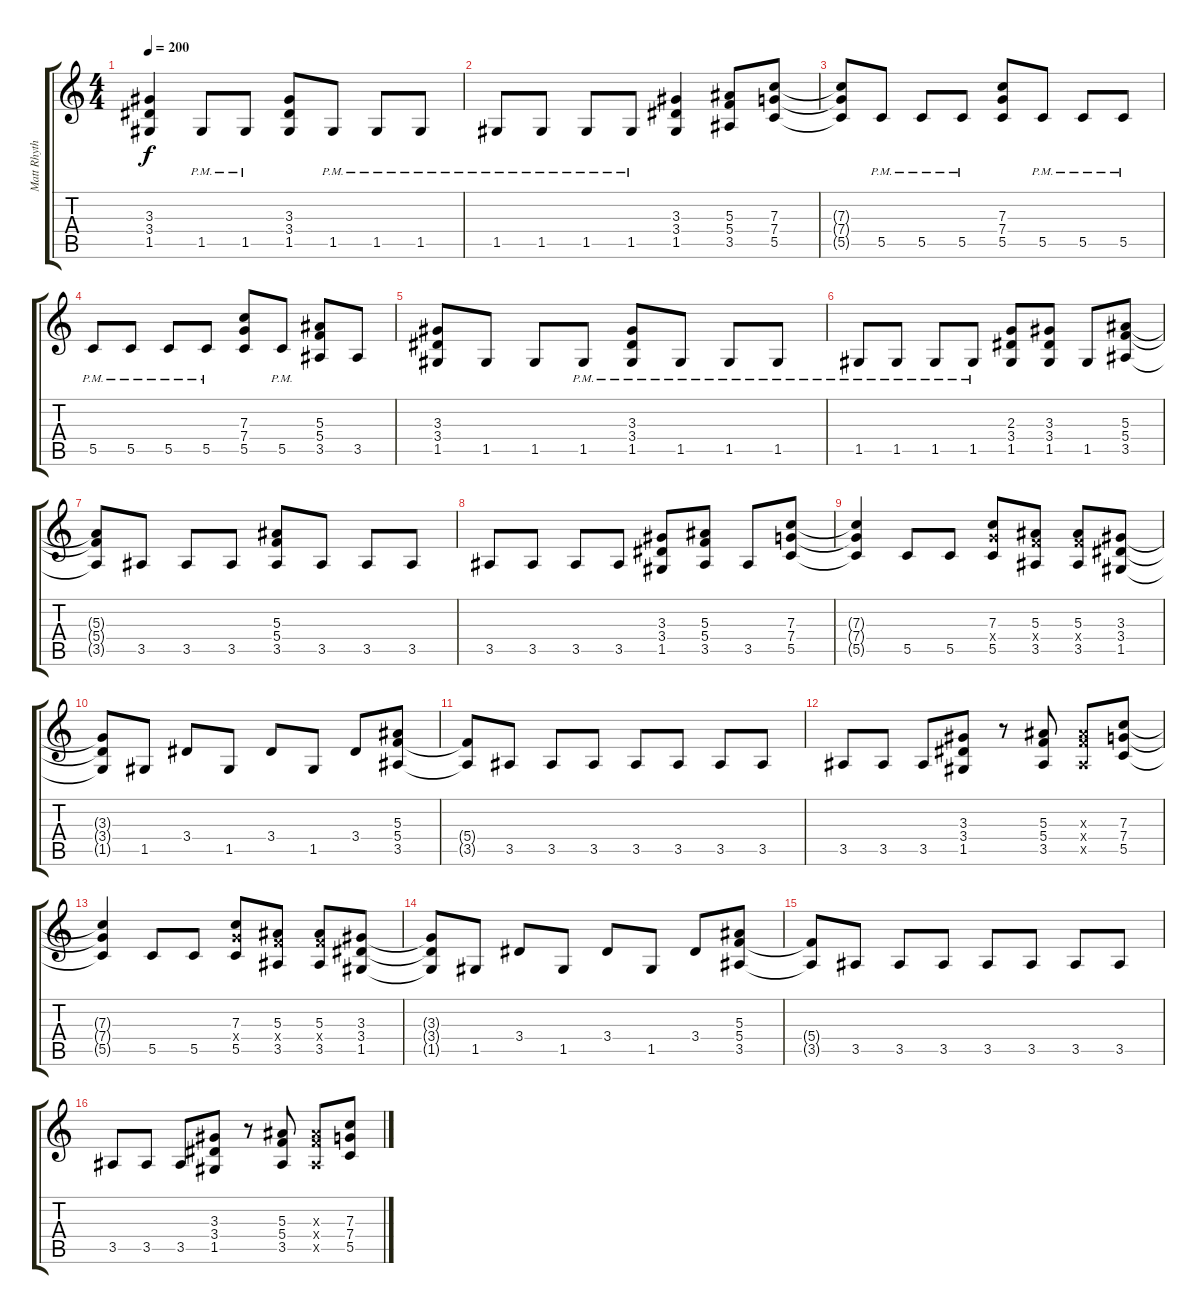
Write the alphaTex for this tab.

\track ("Matt Rhythm" "Matt Rhyth") {instrument distortionguitar}
\staff {score tabs}
\tuning (D4 A3 F3 C3 G2 C2) {hide}
\ts (4 4)
\tempo 200
\clef g2
\ks c
(3.3 3.4 1.5).4{dy f} 1.5{pm}.8 1.5{pm}.8 (3.3 3.4 1.5).8 1.5{pm}.8 1.5{pm}.8 1.5{pm}.8 |
1.5{pm}.8 1.5{pm}.8 1.5{pm}.8 1.5{pm}.8 (3.3 3.4 1.5).4 (5.3 5.4 3.5).8 (7.3 7.4 5.5).8 |
(7.3{t} 7.4{t} 5.5{t}).8 5.5{pm}.8 5.5{pm}.8 5.5{pm}.8 (7.3 7.4 5.5).8 5.5{pm}.8 5.5{pm}.8 5.5{pm}.8 |
5.5{pm}.8 5.5{pm}.8 5.5{pm}.8 5.5{pm}.8 (7.3 7.4 5.5).8 5.5{pm}.8 (5.3 5.4 3.5).8 3.5.8 |
(3.3 3.4 1.5).8 1.5.8 1.5.8 1.5{pm}.8 (3.3 3.4 1.5{pm}).8 1.5{pm}.8 1.5{pm}.8 1.5{pm}.8 |
1.5{pm}.8 1.5{pm}.8 1.5{pm}.8 1.5{pm}.8 (2.3 3.4 1.5).8 (3.3 3.4 1.5).8 1.5.8 (5.3 5.4 3.5).8 |
(5.3{t} 5.4{t} 3.5{t}).8 3.5.8 3.5.8 3.5.8 (5.3 5.4 3.5).8 3.5.8 3.5.8 3.5.8 |
3.5.8 3.5.8 3.5.8 3.5.8 (3.3 3.4 1.5).8 (5.3 5.4 3.5).8 3.5.8 (7.3 7.4 5.5).8 |
(7.3{t} 7.4{t} 5.5{t}).4 5.5.8 5.5.8 (7.3 7.4{x} 5.5).8 (5.3 5.4{x} 3.5).8 (5.3 5.4{x} 3.5).8 (3.3 3.4 1.5).8 |
(3.3{t} 3.4{t} 1.5{t}).8 1.5.8 3.4.8 1.5.8 3.4.8 1.5.8 3.4.8 (5.3 5.4 3.5).8 |
(5.4{t} 3.5{t}).8 3.5.8 3.5.8 3.5.8 3.5.8 3.5.8 3.5.8 3.5.8 |
3.5.8 3.5.8 3.5.8 (3.3 3.4 1.5).8 r.8 (5.3 5.4 3.5).8 (5.3{x} 5.4{x} 3.5{x}).8 (7.3 7.4 5.5).8 |
(7.3{t} 7.4{t} 5.5{t}).4 5.5.8 5.5.8 (7.3 7.4{x} 5.5).8 (5.3 5.4{x} 3.5).8 (5.3 5.4{x} 3.5).8 (3.3 3.4 1.5).8 |
(3.3{t} 3.4{t} 1.5{t}).8 1.5.8 3.4.8 1.5.8 3.4.8 1.5.8 3.4.8 (5.3 5.4 3.5).8 |
(5.4{t} 3.5{t}).8 3.5.8 3.5.8 3.5.8 3.5.8 3.5.8 3.5.8 3.5.8 |
3.5.8 3.5.8 3.5.8 (3.3 3.4 1.5).8 r.8 (5.3 5.4 3.5).8 (5.3{x} 5.4{x} 3.5{x}).8 (7.3 7.4 5.5).8
